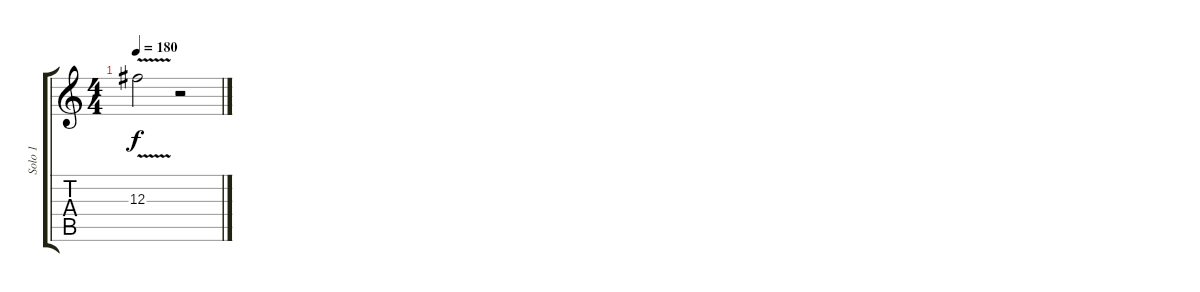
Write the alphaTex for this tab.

\track ("Solo 1" "Solo 1") {instrument distortionguitar}
\staff {score tabs}
\tuning (Eb4 Bb3 Gb3 Db3 Ab2 Db2) {hide}
\ts (4 4)
\tempo 180
\clef g2
\ks c
12.3{v t}.2{dy f} r.2
